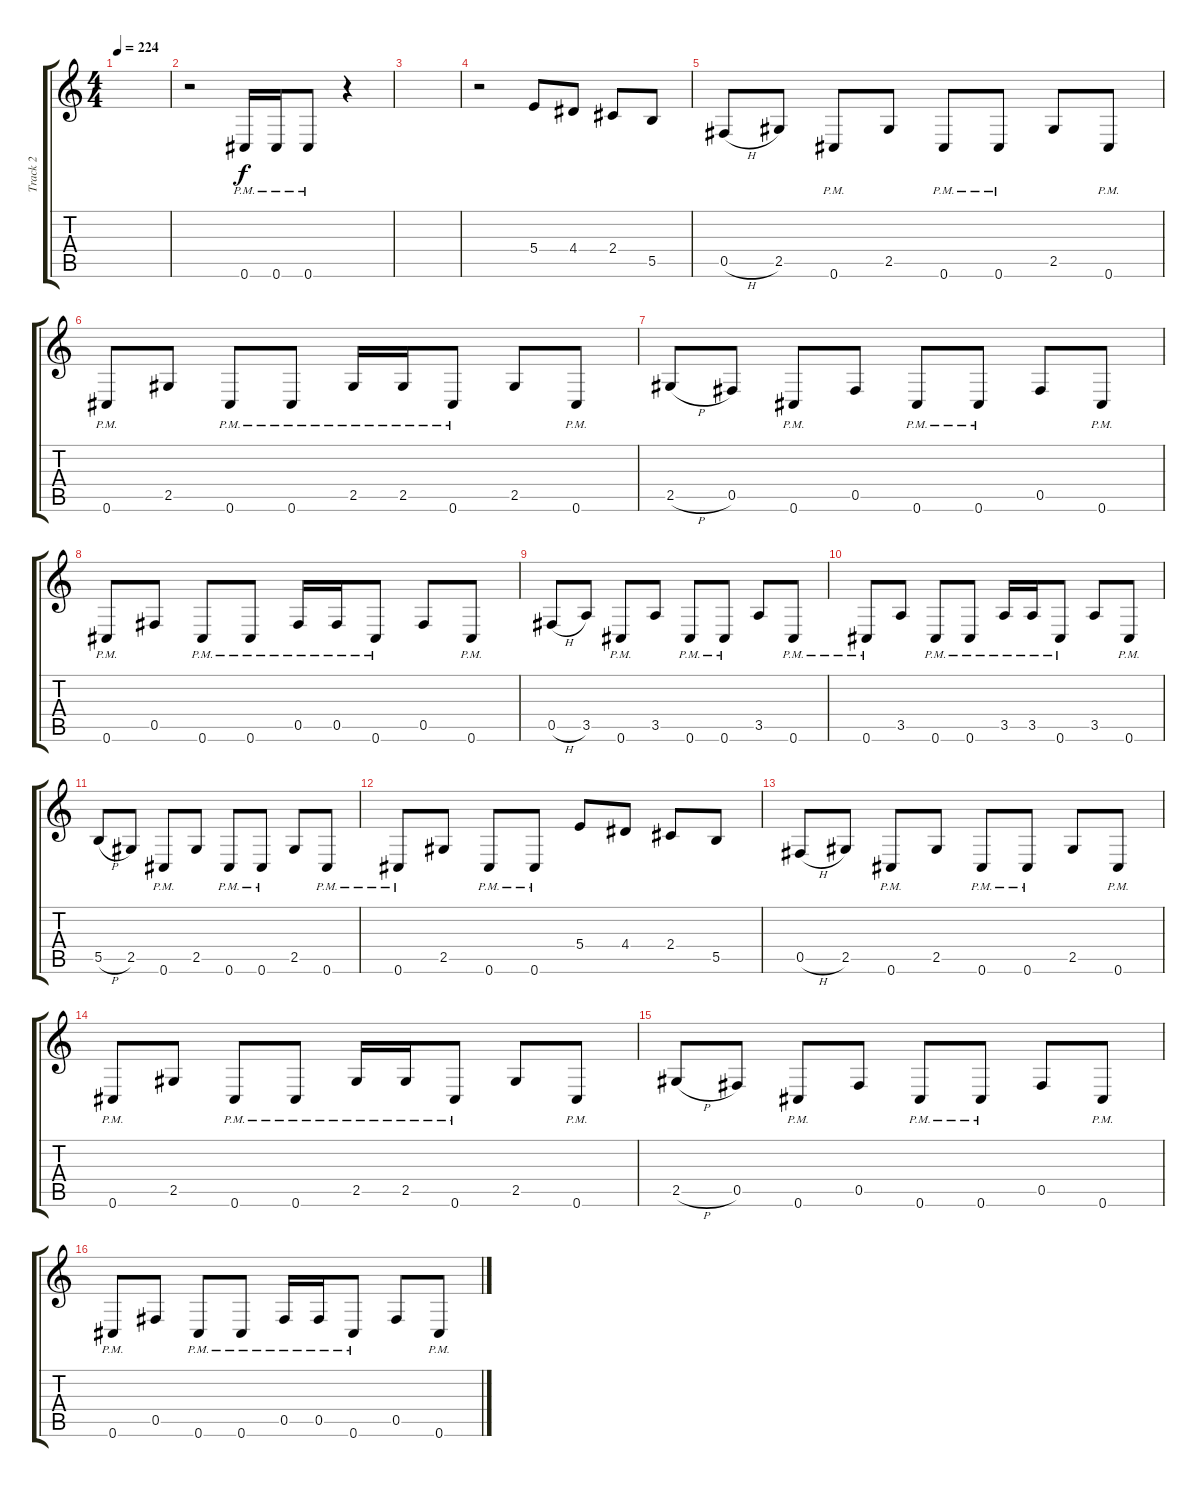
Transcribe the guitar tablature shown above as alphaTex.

\track ("Track 2" "Track 2") {instrument overdrivenguitar}
\staff {score tabs}
\tuning (Db4 Ab3 E3 B2 Gb2 Db2) {hide}
\ts (4 4)
\tempo 224
\clef g2
\ks c
|
r.2 0.6{pm}.16 0.6{pm}.16 0.6{pm}.8 r.4 |
|
r.2 5.4.8 4.4.8 2.4.8 5.5.8 |
0.5{h}.8 2.5.8 0.6{pm}.8 2.5.8 0.6{pm}.8 0.6{pm}.8 2.5.8 0.6{pm}.8 |
0.6{pm}.8 2.5.8 0.6{pm}.8 0.6{pm}.8 2.5{pm}.16 2.5{pm}.16 0.6{pm}.8 2.5.8 0.6{pm}.8 |
2.5{h}.8 0.5.8 0.6{pm}.8 0.5.8 0.6{pm}.8 0.6{pm}.8 0.5.8 0.6{pm}.8 |
0.6{pm}.8 0.5.8 0.6{pm}.8 0.6{pm}.8 0.5{pm}.16 0.5{pm}.16 0.6{pm}.8 0.5.8 0.6{pm}.8 |
0.5{h}.8 3.5.8 0.6{pm}.8 3.5.8 0.6{pm}.8 0.6{pm}.8 3.5.8 0.6{pm}.8 |
0.6{pm}.8 3.5.8 0.6{pm}.8 0.6{pm}.8 3.5{pm}.16 3.5{pm}.16 0.6{pm}.8 3.5.8 0.6{pm}.8 |
5.5{h}.8 2.5.8 0.6{pm}.8 2.5.8 0.6{pm}.8 0.6{pm}.8 2.5.8 0.6{pm}.8 |
0.6{pm}.8 2.5.8 0.6{pm}.8 0.6{pm}.8 5.4.8 4.4.8 2.4.8 5.5.8 |
0.5{h}.8 2.5.8 0.6{pm}.8 2.5.8 0.6{pm}.8 0.6{pm}.8 2.5.8 0.6{pm}.8 |
0.6{pm}.8 2.5.8 0.6{pm}.8 0.6{pm}.8 2.5{pm}.16 2.5{pm}.16 0.6{pm}.8 2.5.8 0.6{pm}.8 |
2.5{h}.8 0.5.8 0.6{pm}.8 0.5.8 0.6{pm}.8 0.6{pm}.8 0.5.8 0.6{pm}.8 |
0.6{pm}.8 0.5.8 0.6{pm}.8 0.6{pm}.8 0.5{pm}.16 0.5{pm}.16 0.6{pm}.8 0.5.8 0.6{pm}.8
